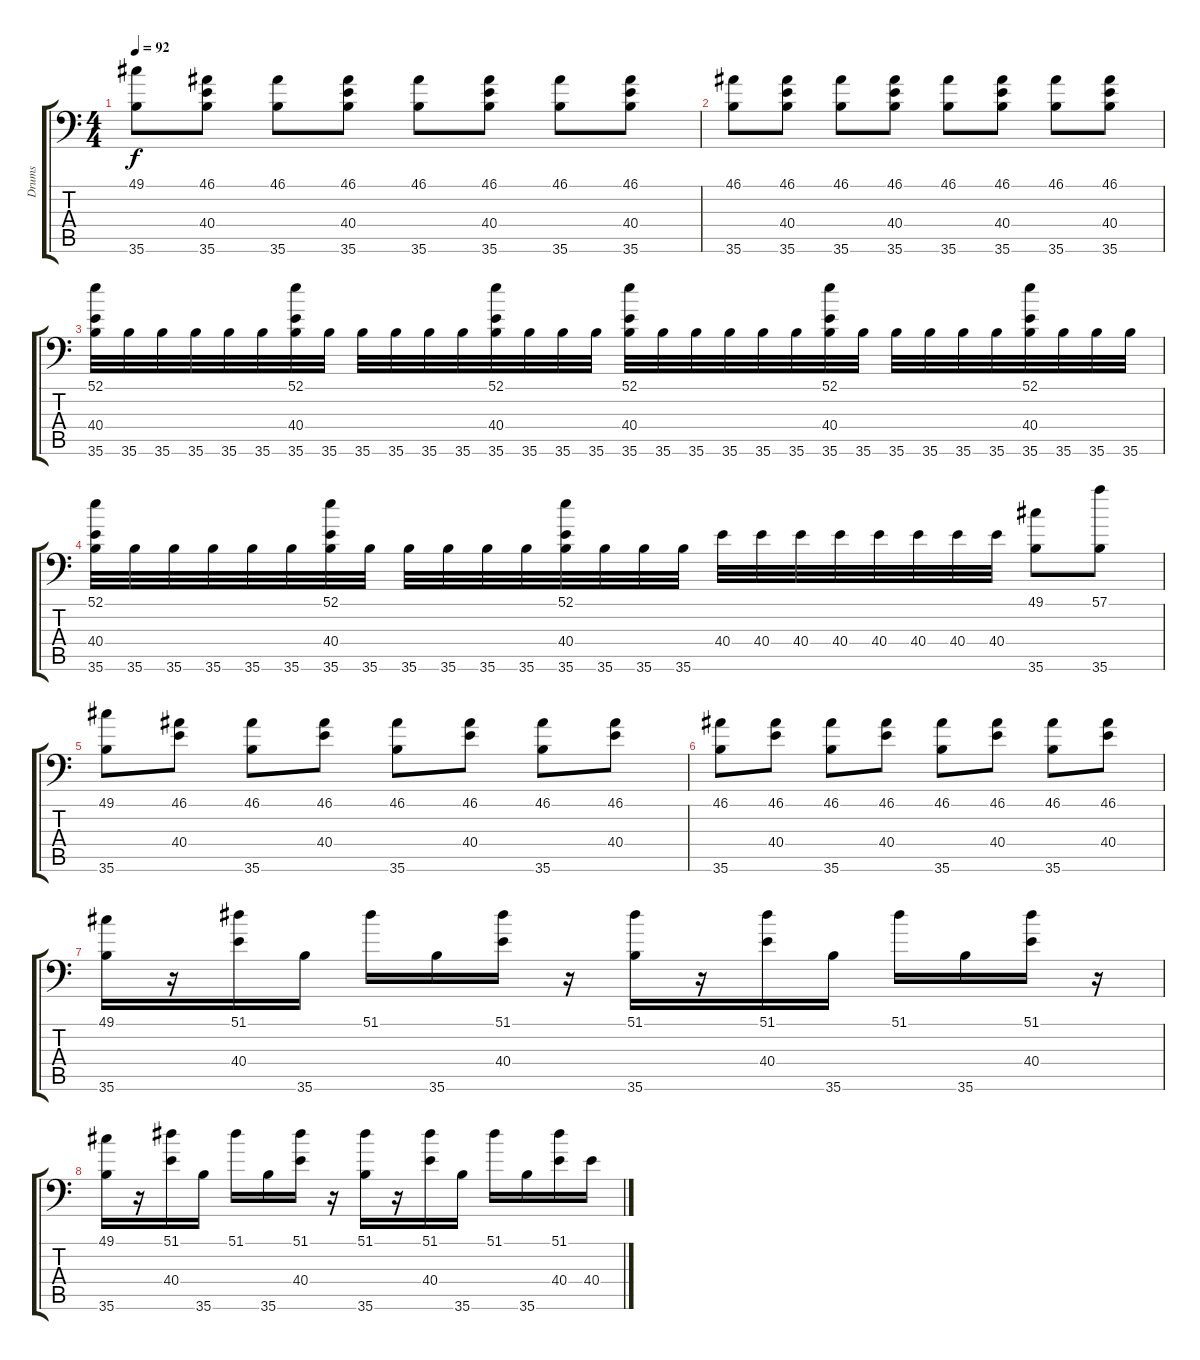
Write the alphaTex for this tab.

\track ("Drums" "Drums") {instrument acousticgrandpiano}
\staff {score tabs}
\tuning (C-1 C-1 C-1 C-1 C-1 C-1) {hide}
\ts (4 4)
\tempo 92
\clef f4
\ks c
(49.1 35.6).8{dy f} (46.1 40.4 35.6).8 (46.1 35.6).8 (46.1 40.4 35.6).8 (46.1 35.6).8 (46.1 40.4 35.6).8 (46.1 35.6).8 (46.1 40.4 35.6).8 |
(46.1 35.6).8 (46.1 40.4 35.6).8 (46.1 35.6).8 (46.1 40.4 35.6).8 (46.1 35.6).8 (46.1 40.4 35.6).8 (46.1 35.6).8 (46.1 40.4 35.6).8 |
(52.1 40.4 35.6).32 35.6.32 35.6.32 35.6.32 35.6.32 35.6.32 (52.1 40.4 35.6).32 35.6.32 35.6.32 35.6.32 35.6.32 35.6.32 (52.1 40.4 35.6).32 35.6.32 35.6.32 35.6.32 (52.1 40.4 35.6).32 35.6.32 35.6.32 35.6.32 35.6.32 35.6.32 (52.1 40.4 35.6).32 35.6.32 35.6.32 35.6.32 35.6.32 35.6.32 (52.1 40.4 35.6).32 35.6.32 35.6.32 35.6.32 |
(52.1 40.4 35.6).32 35.6.32 35.6.32 35.6.32 35.6.32 35.6.32 (52.1 40.4 35.6).32 35.6.32 35.6.32 35.6.32 35.6.32 35.6.32 (52.1 40.4 35.6).32 35.6.32 35.6.32 35.6.32 40.4.32 40.4.32 40.4.32 40.4.32 40.4.32 40.4.32 40.4.32 40.4.32 (49.1 35.6).8 (57.1 35.6).8 |
(49.1 35.6).8 (46.1 40.4).8 (46.1 35.6).8 (46.1 40.4).8 (46.1 35.6).8 (46.1 40.4).8 (46.1 35.6).8 (46.1 40.4).8 |
(46.1 35.6).8 (46.1 40.4).8 (46.1 35.6).8 (46.1 40.4).8 (46.1 35.6).8 (46.1 40.4).8 (46.1 35.6).8 (46.1 40.4).8 |
(49.1 35.6).16 r.16 (51.1 40.4).16 35.6.16 51.1.16 35.6.16 (51.1 40.4).16 r.16 (51.1 35.6).16 r.16 (51.1 40.4).16 35.6.16 51.1.16 35.6.16 (51.1 40.4).16 r.16 |
(49.1 35.6).16 r.16 (51.1 40.4).16 35.6.16 51.1.16 35.6.16 (51.1 40.4).16 r.16 (51.1 35.6).16 r.16 (51.1 40.4).16 35.6.16 51.1.16 35.6.16 (51.1 40.4).16 40.4.16
